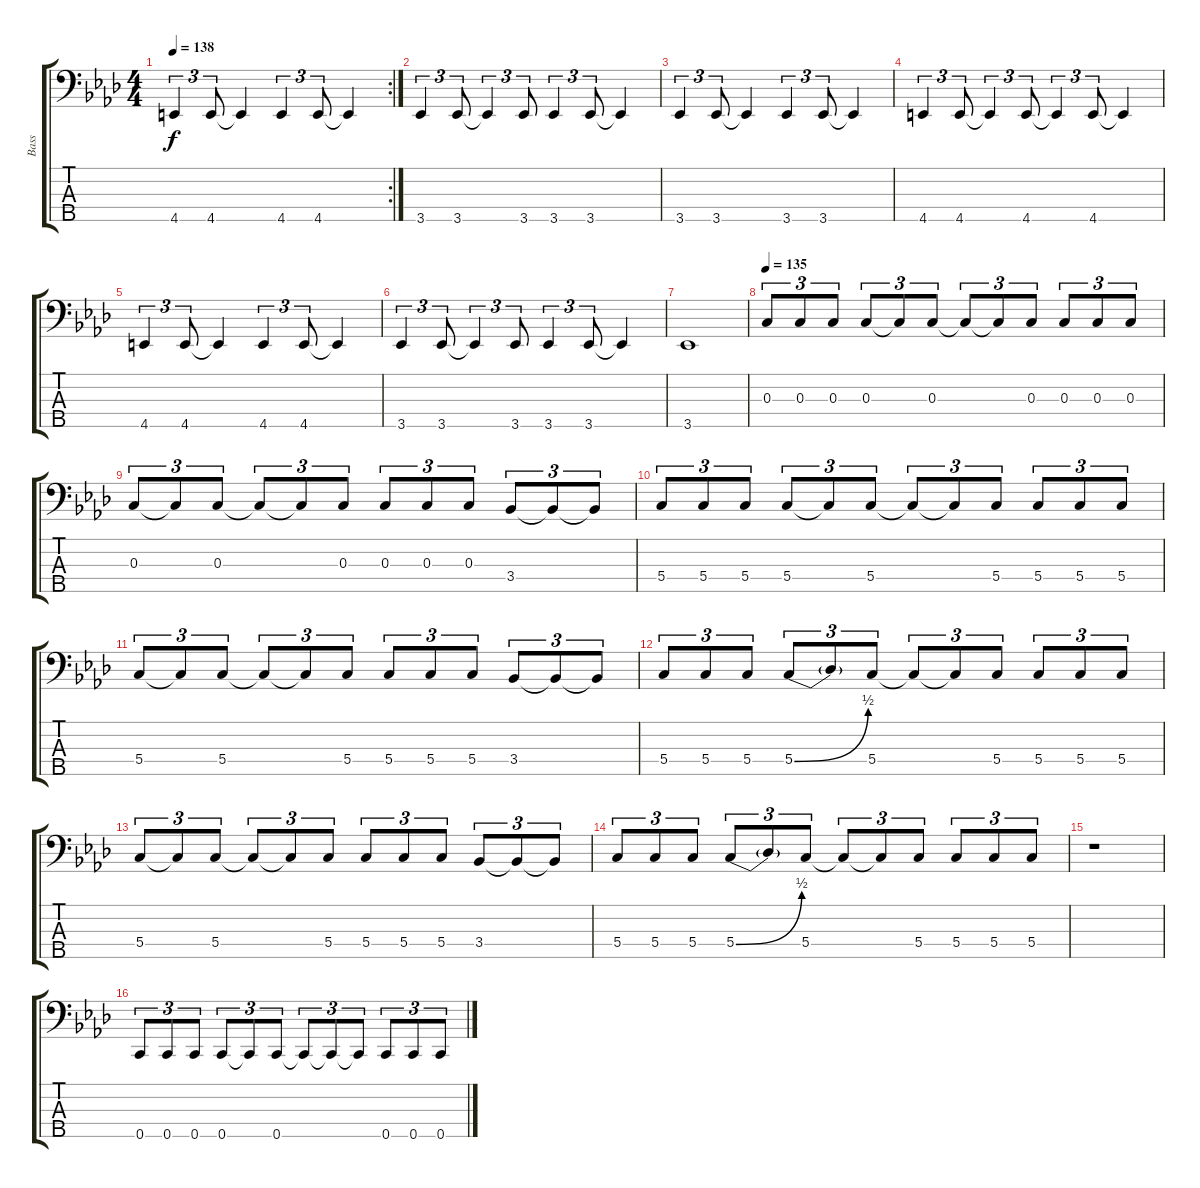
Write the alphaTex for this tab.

\track ("Bass" "Bass") {instrument fretlessbass}
\staff {score tabs}
\tuning (C3 G2 C2 G1 C1) {hide}
\rc 2
\ts (4 4)
\tempo 138
\clef f4
\ks ab
4.5.4{tu (3 2) dy f} 4.5.8{tu (3 2)} 4.5{t}.4 4.5.4{tu (3 2)} 4.5.8{tu (3 2)} 4.5{t}.4 |
3.5.4{tu (3 2)} 3.5.8{tu (3 2)} 3.5{t}.4{tu (3 2)} 3.5.8{tu (3 2)} 3.5.4{tu (3 2)} 3.5.8{tu (3 2)} 3.5{t}.4 |
3.5.4{tu (3 2)} 3.5.8{tu (3 2)} 3.5{t}.4 3.5.4{tu (3 2)} 3.5.8{tu (3 2)} 3.5{t}.4 |
4.5.4{tu (3 2)} 4.5.8{tu (3 2)} 4.5{t}.4{tu (3 2)} 4.5.8{tu (3 2)} 4.5{t}.4{tu (3 2)} 4.5.8{tu (3 2)} 4.5{t}.4 |
4.5.4{tu (3 2)} 4.5.8{tu (3 2)} 4.5{t}.4 4.5.4{tu (3 2)} 4.5.8{tu (3 2)} 4.5{t}.4 |
3.5.4{tu (3 2)} 3.5.8{tu (3 2)} 3.5{t}.4{tu (3 2)} 3.5.8{tu (3 2)} 3.5.4{tu (3 2)} 3.5.8{tu (3 2)} 3.5{t}.4 |
3.5.1 |
\tempo 135
0.3.8{tu (3 2)} 0.3.8{tu (3 2)} 0.3.8{tu (3 2)} 0.3.8{tu (3 2)} 0.3{t}.8{tu (3 2)} 0.3.8{tu (3 2)} 0.3{t}.8{tu (3 2)} 0.3{t}.8{tu (3 2)} 0.3.8{tu (3 2)} 0.3.8{tu (3 2)} 0.3.8{tu (3 2)} 0.3.8{tu (3 2)} |
0.3.8{tu (3 2)} 0.3{t}.8{tu (3 2)} 0.3.8{tu (3 2)} 0.3{t}.8{tu (3 2)} 0.3{t}.8{tu (3 2)} 0.3.8{tu (3 2)} 0.3.8{tu (3 2)} 0.3.8{tu (3 2)} 0.3.8{tu (3 2)} 3.4.8{tu (3 2)} 3.4{t}.8{tu (3 2)} 3.4{t}.8{tu (3 2)} |
5.4.8{tu (3 2)} 5.4.8{tu (3 2)} 5.4.8{tu (3 2)} 5.4.8{tu (3 2)} 5.4{t}.8{tu (3 2)} 5.4.8{tu (3 2)} 5.4{t}.8{tu (3 2)} 5.4{t}.8{tu (3 2)} 5.4.8{tu (3 2)} 5.4.8{tu (3 2)} 5.4.8{tu (3 2)} 5.4.8{tu (3 2)} |
5.4.8{tu (3 2)} 5.4{t}.8{tu (3 2)} 5.4.8{tu (3 2)} 5.4{t}.8{tu (3 2)} 5.4{t}.8{tu (3 2)} 5.4.8{tu (3 2)} 5.4.8{tu (3 2)} 5.4.8{tu (3 2)} 5.4.8{tu (3 2)} 3.4.8{tu (3 2)} 3.4{t}.8{tu (3 2)} 3.4{t}.8{tu (3 2)} |
5.4.8{tu (3 2)} 5.4.8{tu (3 2)} 5.4.8{tu (3 2)} 5.4{be (bend 0 0 60 2)}.8{tu (3 2)} 5.4{t}.8{tu (3 2)} 5.4.8{tu (3 2)} 5.4{t}.8{tu (3 2)} 5.4{t}.8{tu (3 2)} 5.4.8{tu (3 2)} 5.4.8{tu (3 2)} 5.4.8{tu (3 2)} 5.4.8{tu (3 2)} |
5.4.8{tu (3 2)} 5.4{t}.8{tu (3 2)} 5.4.8{tu (3 2)} 5.4{t}.8{tu (3 2)} 5.4{t}.8{tu (3 2)} 5.4.8{tu (3 2)} 5.4.8{tu (3 2)} 5.4.8{tu (3 2)} 5.4.8{tu (3 2)} 3.4.8{tu (3 2)} 3.4{t}.8{tu (3 2)} 3.4{t}.8{tu (3 2)} |
5.4.8{tu (3 2)} 5.4.8{tu (3 2)} 5.4.8{tu (3 2)} 5.4{be (bend 0 0 60 2)}.8{tu (3 2)} 5.4{t}.8{tu (3 2)} 5.4.8{tu (3 2)} 5.4{t}.8{tu (3 2)} 5.4{t}.8{tu (3 2)} 5.4.8{tu (3 2)} 5.4.8{tu (3 2)} 5.4.8{tu (3 2)} 5.4.8{tu (3 2)} |
r.1 |
0.5.8{tu (3 2)} 0.5.8{tu (3 2)} 0.5.8{tu (3 2)} 0.5.8{tu (3 2)} 0.5{t}.8{tu (3 2)} 0.5.8{tu (3 2)} 0.5{t}.8{tu (3 2)} 0.5{t}.8{tu (3 2)} 0.5{t}.8{tu (3 2)} 0.5.8{tu (3 2)} 0.5.8{tu (3 2)} 0.5.8{tu (3 2)}
